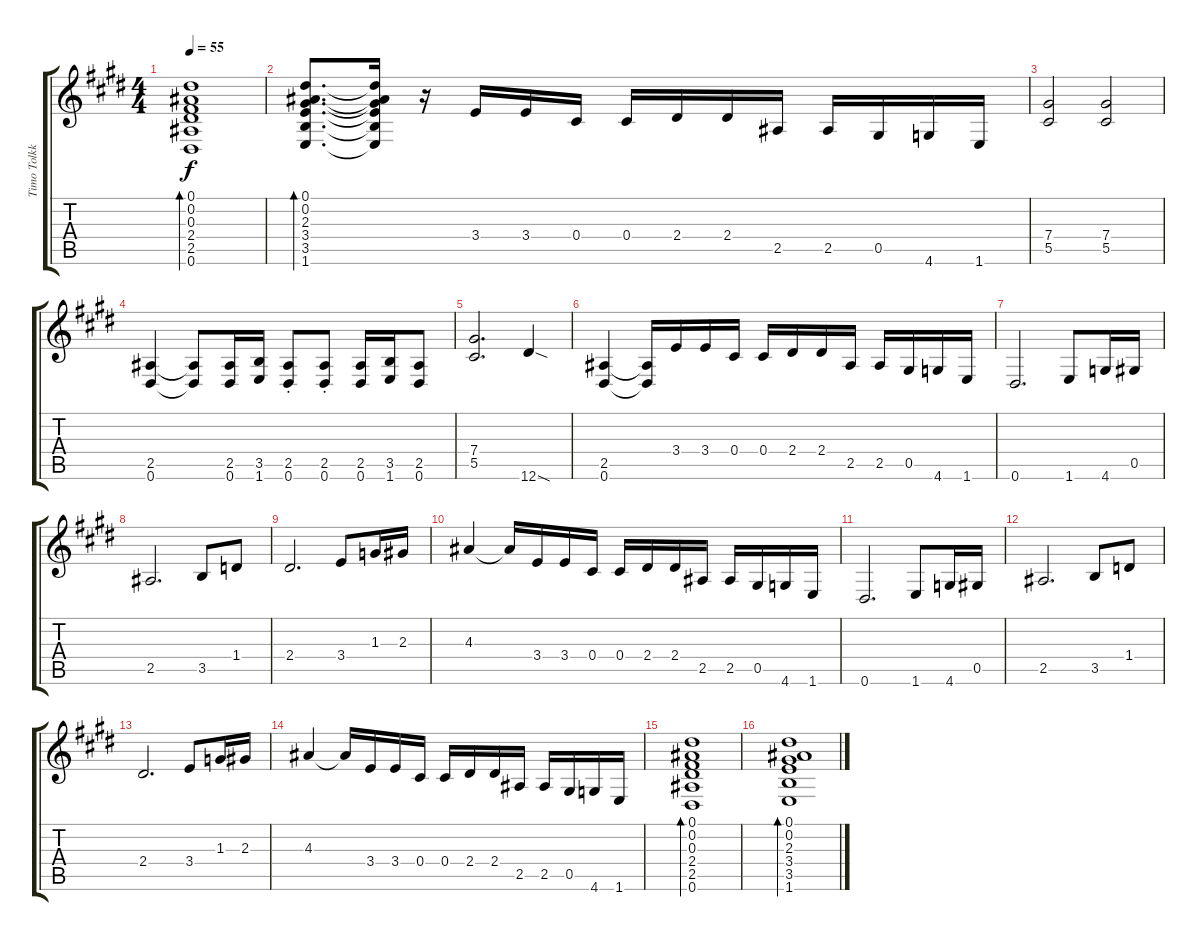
\track ("Timo Tolkki II" "Timo Tolkk") {instrument distortionguitar}
\staff {score tabs}
\tuning (Eb4 Bb3 Gb3 Db3 Ab2 Eb2) {hide}
\ts (4 4)
\tempo 55
\clef g2
\ks e
(0.1 0.2 0.3 2.4 2.5 0.6).1{bd 60 dy f instrument acousticguitarsteel} |
(0.1 0.2 2.3 3.4 3.5 1.6).8{d bd 60} (0.1{t} 0.2{t} 2.3{t} 3.4{t} 3.5{t} 1.6{t}).16 r.16{instrument distortionguitar} 3.4.16 3.4.16 0.4.16 0.4.16 2.4.16 2.4.16 2.5.16 2.5.16 0.5.16 4.6.16 1.6.16 |
(7.4 5.5).2 (7.4 5.5).2 |
(2.5 0.6).4 (2.5{t} 0.6{t}).8 (2.5 0.6).16 (3.5 1.6).16 (2.5{st} 0.6{st}).8 (2.5{st} 0.6{st}).8 (2.5 0.6).16 (3.5 1.6).16 (2.5 0.6).8 |
(7.4 5.5).2{d} 12.6{sod}.4 |
(2.5 0.6).4 (2.5{t} 0.6{t}).16 3.4.16 3.4.16 0.4.16 0.4.16 2.4.16 2.4.16 2.5.16 2.5.16 0.5.16 4.6.16 1.6.16 |
0.6.2{d} 1.6.8 4.6.16 0.5.16 |
2.5.2{d} 3.5.8 1.4.8 |
2.4.2{d} 3.4.8 1.3.16 2.3.16 |
4.3.4 4.3{t}.16 3.4.16 3.4.16 0.4.16 0.4.16 2.4.16 2.4.16 2.5.16 2.5.16 0.5.16 4.6.16 1.6.16 |
0.6.2{d} 1.6.8 4.6.16 0.5.16 |
2.5.2{d} 3.5.8 1.4.8 |
2.4.2{d} 3.4.8 1.3.16 2.3.16 |
4.3.4 4.3{t}.16 3.4.16 3.4.16 0.4.16 0.4.16 2.4.16 2.4.16 2.5.16 2.5.16 0.5.16 4.6.16 1.6.16 |
(0.1 0.2 0.3 2.4 2.5 0.6).1{bd 60 instrument acousticguitarsteel} |
(0.1 0.2 2.3 3.4 3.5 1.6).1{bd 60}
